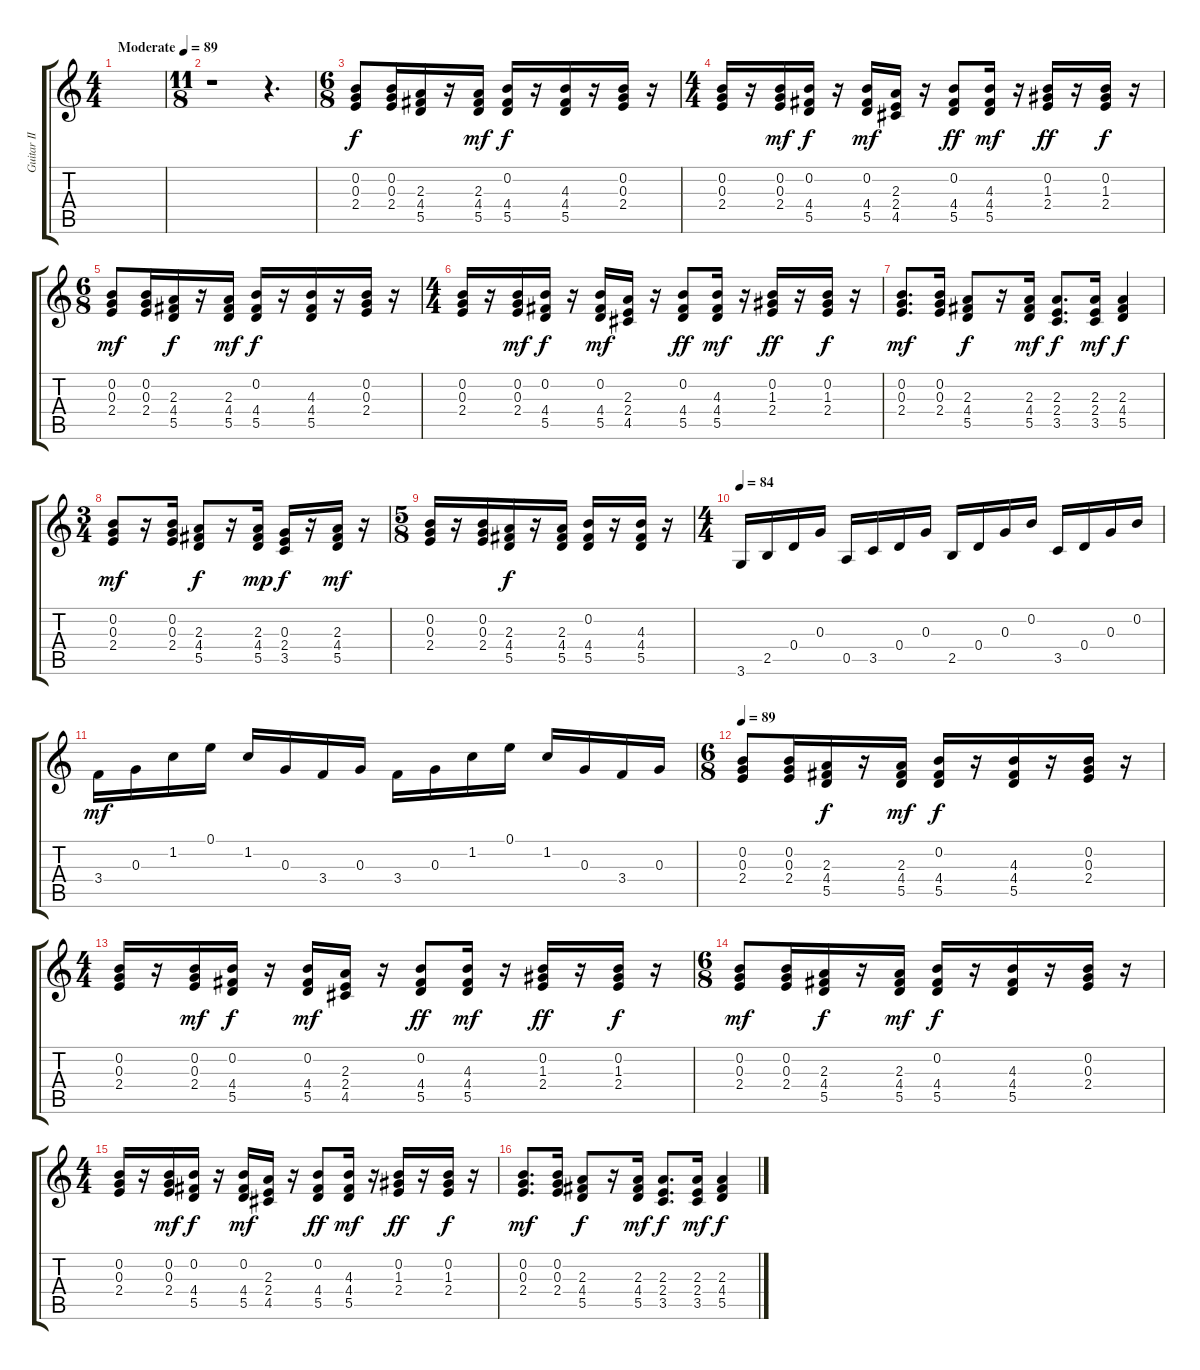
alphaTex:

\track ("Guitar II" "Guitar II") {instrument acousticguitarsteel}
\staff {score tabs}
\tuning (E4 B3 G3 D3 A2 E2) {hide}
\ts (4 4)
\tempo (89 "Moderate")
\clef g2
\ks c
|
\ts (11 8)
r.1 r.4{d} |
\ts (6 8)
(0.2 0.3 2.4).8 (0.2 0.3 2.4).16 (2.3 4.4 5.5).16{dy f} r.16 (2.3 4.4 5.5).16{dy mf} (0.2 4.4 5.5).16{dy f} r.16 (4.3 4.4 5.5).16 r.16 (0.2 0.3 2.4).16 r.16 |
\ts (4 4)
(0.2 0.3 2.4).16 r.16 (0.2 0.3 2.4).16{dy mf} (0.2 4.4 5.5).16{dy f} r.16 (0.2 4.4 5.5).16{dy mf} (2.3 2.4 4.5).16 r.16 (0.2 4.4 5.5).8{dy ff} (4.3 4.4 5.5).16{dy mf} r.16 (0.2 1.3 2.4).16{dy ff} r.16 (0.2 1.3 2.4).16{dy f} r.16 |
\ts (6 8)
(0.2 0.3 2.4).8{dy mf} (0.2 0.3 2.4).16 (2.3 4.4 5.5).16{dy f} r.16 (2.3 4.4 5.5).16{dy mf} (0.2 4.4 5.5).16{dy f} r.16 (4.3 4.4 5.5).16 r.16 (0.2 0.3 2.4).16 r.16 |
\ts (4 4)
(0.2 0.3 2.4).16 r.16 (0.2 0.3 2.4).16{dy mf} (0.2 4.4 5.5).16{dy f} r.16 (0.2 4.4 5.5).16{dy mf} (2.3 2.4 4.5).16 r.16 (0.2 4.4 5.5).8{dy ff} (4.3 4.4 5.5).16{dy mf} r.16 (0.2 1.3 2.4).16{dy ff} r.16 (0.2 1.3 2.4).16{dy f} r.16 |
(0.2 0.3 2.4).8{d dy mf} (0.2 0.3 2.4).16 (2.3 4.4 5.5).8{dy f} r.16 (2.3 4.4 5.5).16{dy mf} (2.3 2.4 3.5).8{d dy f} (2.3 2.4 3.5).16{dy mf} (2.3 4.4 5.5).4{dy f} |
\ts (3 4)
(0.2 0.3 2.4).8{dy mf} r.16 (0.2 0.3 2.4).16 (2.3 4.4 5.5).8{dy f} r.16 (2.3 4.4 5.5).16{dy mp} (0.3 2.4 3.5).16{dy f} r.16 (2.3 4.4 5.5).16{dy mf} r.16 |
\ts (5 8)
(0.2 0.3 2.4).16 r.16 (0.2 0.3 2.4).16 (2.3 4.4 5.5).16{dy f} r.16 (2.3 4.4 5.5).16 (0.2 4.4 5.5).16 r.16 (4.3 4.4 5.5).16 r.16 |
\ts (4 4)
\tempo 84
3.6.16 2.5.16 0.4.16 0.3.16 0.5.16 3.5.16 0.4.16 0.3.16 2.5.16 0.4.16 0.3.16 0.2.16 3.5.16 0.4.16 0.3.16 0.2.16 |
3.4.16{dy mf} 0.3.16 1.2.16 0.1.16 1.2.16 0.3.16 3.4.16 0.3.16 3.4.16 0.3.16 1.2.16 0.1.16 1.2.16 0.3.16 3.4.16 0.3.16 |
\ts (6 8)
\tempo 89
(0.2 0.3 2.4).8 (0.2 0.3 2.4).16 (2.3 4.4 5.5).16{dy f} r.16 (2.3 4.4 5.5).16{dy mf} (0.2 4.4 5.5).16{dy f} r.16 (4.3 4.4 5.5).16 r.16 (0.2 0.3 2.4).16 r.16 |
\ts (4 4)
(0.2 0.3 2.4).16 r.16 (0.2 0.3 2.4).16{dy mf} (0.2 4.4 5.5).16{dy f} r.16 (0.2 4.4 5.5).16{dy mf} (2.3 2.4 4.5).16 r.16 (0.2 4.4 5.5).8{dy ff} (4.3 4.4 5.5).16{dy mf} r.16 (0.2 1.3 2.4).16{dy ff} r.16 (0.2 1.3 2.4).16{dy f} r.16 |
\ts (6 8)
(0.2 0.3 2.4).8{dy mf} (0.2 0.3 2.4).16 (2.3 4.4 5.5).16{dy f} r.16 (2.3 4.4 5.5).16{dy mf} (0.2 4.4 5.5).16{dy f} r.16 (4.3 4.4 5.5).16 r.16 (0.2 0.3 2.4).16 r.16 |
\ts (4 4)
(0.2 0.3 2.4).16 r.16 (0.2 0.3 2.4).16{dy mf} (0.2 4.4 5.5).16{dy f} r.16 (0.2 4.4 5.5).16{dy mf} (2.3 2.4 4.5).16 r.16 (0.2 4.4 5.5).8{dy ff} (4.3 4.4 5.5).16{dy mf} r.16 (0.2 1.3 2.4).16{dy ff} r.16 (0.2 1.3 2.4).16{dy f} r.16 |
(0.2 0.3 2.4).8{d dy mf} (0.2 0.3 2.4).16 (2.3 4.4 5.5).8{dy f} r.16 (2.3 4.4 5.5).16{dy mf} (2.3 2.4 3.5).8{d dy f} (2.3 2.4 3.5).16{dy mf} (2.3 4.4 5.5).4{dy f}
